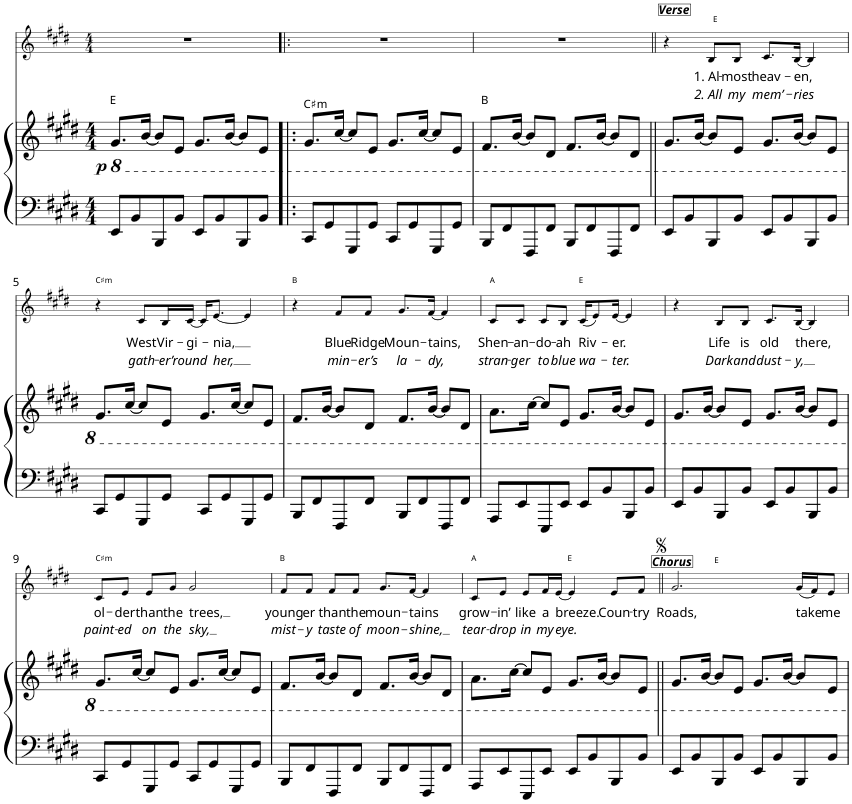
**kern	**kern	**dynam	**harte	**kern	**text	**text	**harte
*part2	*part2	*part2	*part2	*part1	*part1	*part1	*part1
*staff3	*staff2	*staff2/3	*	*staff1	*staff1	*staff1	*
*I"Piano	*	*	*	*I"Voice	*	*	*
*I'Pno	*	*	*	*	*	*	*
*	*	*	*	*stria5	*	*	*
*clefF4	*clefG2	*	*	*clefG2	*	*	*
*k[f#c#g#d#]	*k[f#c#g#d#]	*	*	*k[f#c#g#d#]	*	*	*
*E:	*E:	*	*	*E:	*	*	*
*M4/4	*M4/4	*	*	*M4/4	*	*	*
=1	=1	=1	=1	=1	=1	=1	=1
!	!	!LO:DY:b	!	!	!	!	!
8EE/L	8.G#/L	p	E:maj	1r	.	.	.
8BB/	.	.	.	.	.	.	.
.	[16B/Jk	.	.	.	.	.	.
8BBB/	8B/L]	.	.	.	.	.	.
8BB/J	8E/J	.	.	.	.	.	.
8EE/L	8.G#/L	.	.	.	.	.	.
8BB/	.	.	.	.	.	.	.
.	[16B/Jk	.	.	.	.	.	.
8BBB/	8B/L]	.	.	.	.	.	.
8BB/J	8E/J	.	.	.	.	.	.
=2!|:	=2!|:	=2!|:	=2!|:	=2!|:	=2!|:	=2!|:	=2!|:
!	!	!	!LO:H:kt=m	!	!	!	!
8CC#/L	8.G#/L	.	C#:min	1r	.	.	.
8GG#/	.	.	.	.	.	.	.
.	[16c#/Jk	.	.	.	.	.	.
8GGG#/	8c#/L]	.	.	.	.	.	.
8GG#/J	8E/J	.	.	.	.	.	.
8CC#/L	8.G#/L	.	.	.	.	.	.
8GG#/	.	.	.	.	.	.	.
.	[16c#/Jk	.	.	.	.	.	.
8GGG#/	8c#/L]	.	.	.	.	.	.
8GG#/J	8E/J	.	.	.	.	.	.
=3	=3	=3	=3	=3	=3	=3	=3
8BBB/L	8.F#/L	.	B:maj	1r	.	.	.
8FF#/	.	.	.	.	.	.	.
.	[16B/Jk	.	.	.	.	.	.
8FFF#/	8B/L]	.	.	.	.	.	.
8FF#/J	8D#/J	.	.	.	.	.	.
8BBB/L	8.F#/L	.	.	.	.	.	.
8FF#/	.	.	.	.	.	.	.
.	[16B/Jk	.	.	.	.	.	.
8FFF#/	8B/L]	.	.	.	.	.	.
8FF#/J	8D#/J	.	.	.	.	.	.
=4||	=4||	=4||	=4||	=4||	=4||	=4||	=4||
!	!	!	!	!LO:TX:a:Bi:t=Verse	!	!	!
8EE/L	8.G#/L	.	.	4r	.	.	E:maj
8BB/	.	.	.	.	.	.	.
.	[16B/Jk	.	.	.	.	.	.
!	!	!	!	!	!LO:LY:b	!LO:LY:b	!
8BBB/	8B/L]	.	.	8B/L	1. Al-	2. All	.
!	!	!	!	!	!LO:LY:b	!LO:LY:b	!
8BB/J	8E/J	.	.	8B/J	-most	my	.
!	!	!	!	!	!LO:LY:b	!LO:LY:b	!
8EE/L	8.G#/L	.	.	8.c#/L	heav-	mem’-	.
8BB/	.	.	.	.	.	.	.
!	!	!	!	!	!LO:LY:b	!LO:LY:b	!
.	[16B/Jk	.	.	[16B/Jk	-en,	-ries	.
8BBB/	8B/L]	.	.	4B/]	.	.	.
8BB/J	8E/J	.	.	.	.	.	.
!!LO:LB:g=z
=5	=5	=5	=5	=5	=5	=5	=5
!	!	!	!	!	!	!	!LO:H:kt=m
8CC#/L	8.G#/L	.	.	4r	.	.	C#:min
8GG#/	.	.	.	.	.	.	.
.	[16c#/Jk	.	.	.	.	.	.
!	!	!	!	!	!LO:LY:b	!LO:LY:b	!
8GGG#/	8c#/L]	.	.	8c#/L	West	gath-	.
!	!	!	!	!	!LO:LY:b	!LO:LY:b	!
8GG#/J	8E/J	.	.	16B/L	Vir-	-er	.
!	!	!	!	!	!LO:LY:b	!LO:LY:b	!
.	.	.	.	[16c#/JJ	-gi-	’round	.
8CC#/L	8.G#/L	.	.	16c#/KL]	.	.	.
!	!	!	!	!	!LO:LY:b	!LO:LY:b	!
.	.	.	.	[8.e/J	-nia,	her,	.
8GG#/	.	.	.	.	.	.	.
.	[16c#/Jk	.	.	.	.	.	.
8GGG#/	8c#/L]	.	.	4e/]	.	.	.
8GG#/J	8E/J	.	.	.	.	.	.
=6	=6	=6	=6	=6	=6	=6	=6
8BBB/L	8.F#/L	.	.	4r	.	.	B:maj
8FF#/	.	.	.	.	.	.	.
.	[16B/Jk	.	.	.	.	.	.
!	!	!	!	!	!LO:LY:b	!LO:LY:b	!
8FFF#/	8B/L]	.	.	8f#/L	Blue	min-	.
!	!	!	!	!	!LO:LY:b	!LO:LY:b	!
8FF#/J	8D#/J	.	.	8f#/J	Ridge	-er’s	.
!	!	!	!	!	!LO:LY:b	!LO:LY:b	!
8BBB/L	8.F#/L	.	.	8.g#/L	Moun-	la-	.
8FF#/	.	.	.	.	.	.	.
!	!	!	!	!	!LO:LY:b	!LO:LY:b	!
.	[16B/Jk	.	.	[16f#/Jk	-tains,	-dy,	.
8FFF#/	8B/L]	.	.	4f#/]	.	.	.
8FF#/J	8D#/J	.	.	.	.	.	.
=7	=7	=7	=7	=7	=7	=7	=7
!	!	!	!	!	!LO:LY:b	!LO:LY:b	!
8AAA/L	8.A\L	.	.	8c#/L	Shen-	stran-	A:maj
!	!	!	!	!	!LO:LY:b	!LO:LY:b	!
8EE/	.	.	.	8c#/J	-an-	-ger	.
.	[16c#\Jk	.	.	.	.	.	.
!	!	!	!	!	!LO:LY:b	!LO:LY:b	!
8EEE/	8c#/L]	.	.	8c#/L	-do-	to	.
!	!	!	!	!	!LO:LY:b	!LO:LY:b	!
8EE/J	8E/J	.	.	8B/J	-ah	blue	.
!	!	!	!	!	!LO:LY:b	!LO:LY:b	!
8EE/L	8.G#/L	.	.	(16c#/KL	Riv-	wa-	E:maj
.	.	.	.	8e/)	.	.	.
8BB/	.	.	.	.	.	.	.
!	!	!	!	!	!LO:LY:b	!LO:LY:b	!
.	[16B/Jk	.	.	[16e/Jk	-er.	-ter.	.
8BBB/	8B/L]	.	.	4e/]	.	.	.
8BB/J	8E/J	.	.	.	.	.	.
=8	=8	=8	=8	=8	=8	=8	=8
8EE/L	8.G#/L	.	.	4r	.	.	.
8BB/	.	.	.	.	.	.	.
.	[16B/Jk	.	.	.	.	.	.
!	!	!	!	!	!LO:LY:b	!LO:LY:b	!
8BBB/	8B/L]	.	.	8B/L	Life	Dark	.
!	!	!	!	!	!LO:LY:b	!LO:LY:b	!
8BB/J	8E/J	.	.	8B/J	is	and	.
!	!	!	!	!	!LO:LY:b	!LO:LY:b	!
8EE/L	8.G#/L	.	.	8.c#/L	old	dust-	.
8BB/	.	.	.	.	.	.	.
!	!	!	!	!	!LO:LY:b	!LO:LY:b	!
.	[16B/Jk	.	.	[16B/Jk	there,	-y,	.
8BBB/	8B/L]	.	.	4B/]	.	.	.
8BB/J	8E/J	.	.	.	.	.	.
!!LO:LB:g=z
=9	=9	=9	=9	=9	=9	=9	=9
!	!	!	!	!	!LO:LY:b	!LO:LY:b	!LO:H:kt=m
8CC#/L	8.G#/L	.	.	8c#/L	ol-	paint-	C#:min
!	!	!	!	!	!LO:LY:b	!LO:LY:b	!
8GG#/	.	.	.	8e/J	-der	-ed	.
.	[16c#/Jk	.	.	.	.	.	.
!	!	!	!	!	!LO:LY:b	!LO:LY:b	!
8GGG#/	8c#/L]	.	.	8e/L	than	on	.
!	!	!	!	!	!LO:LY:b	!LO:LY:b	!
8GG#/J	8E/J	.	.	8g#/J	the	the	.
!	!	!	!	!	!LO:LY:b	!LO:LY:b	!
8CC#/L	8.G#/L	.	.	2g#/	trees,	sky,	.
8GG#/	.	.	.	.	.	.	.
.	[16c#/Jk	.	.	.	.	.	.
8GGG#/	8c#/L]	.	.	.	.	.	.
8GG#/J	8E/J	.	.	.	.	.	.
=10	=10	=10	=10	=10	=10	=10	=10
!	!	!	!	!	!LO:LY:b	!LO:LY:b	!
8BBB/L	8.F#/L	.	.	8f#/L	-young	mist-	B:maj
!	!	!	!	!	!LO:LY:b	!LO:LY:b	!
8FF#/	.	.	.	8f#/J	er	-y	.
.	[16B/Jk	.	.	.	.	.	.
!	!	!	!	!	!LO:LY:b	!LO:LY:b	!
8FFF#/	8B/L]	.	.	8f#/L	than	taste	.
!	!	!	!	!	!LO:LY:b	!LO:LY:b	!
8FF#/J	8D#/J	.	.	8f#/J	the	of	.
!	!	!	!	!	!LO:LY:b	!LO:LY:b	!
8BBB/L	8.F#/L	.	.	8.g#/L	moun-	moon-	.
8FF#/	.	.	.	.	.	.	.
!	!	!	!	!	!LO:LY:b	!LO:LY:b	!
.	[16B/Jk	.	.	[16f#/Jk	-tains	-shine,	.
8FFF#/	8B/L]	.	.	4f#/]	.	.	.
8FF#/J	8D#/J	.	.	.	.	.	.
=11	=11	=11	=11	=11	=11	=11	=11
!	!	!	!	!	!LO:LY:b	!LO:LY:b	!
8AAA/L	8.A\L	.	.	8c#/L	grow-	tear-	A:maj
!	!	!	!	!	!LO:LY:b	!LO:LY:b	!
8EE/	.	.	.	8e/J	-in’	-drop	.
.	[16c#\Jk	.	.	.	.	.	.
!	!	!	!	!	!LO:LY:b	!LO:LY:b	!
8EEE/	8c#/L]	.	.	8e/L	like	in	.
!	!	!	!	!	!LO:LY:b	!LO:LY:b	!
8EE/J	8E/J	.	.	16f#/L	a	my	.
!	!	!	!	!	!LO:LY:b	!LO:LY:b	!
.	.	.	.	[16e/JJ	breeze.	eye.	.
8EE/L	8.G#/L	.	.	4e/]	.	.	E:maj
8BB/	.	.	.	.	.	.	.
.	[16B/Jk	.	.	.	.	.	.
!	!	!	!	!	!LO:LY:b	!	!
8BBB/	8B/L]	.	.	8e/L	Coun-	.	.
!	!	!	!	!	!LO:LY:b	!	!
8BB/J	8E/J	.	.	8f#/J	-try	.	.
=12||	=12||	=12||	=12||	=12||	=12||	=12||	=12||
!	!	!	!	!LO:TX:a:Bi:t=Chorus	!	!	!
!	!	!	!	!	!LO:LY:b	!	!
8EE/L	8.G#/L	.	.	2.g#/	Roads,	.	E:maj
8BB/	.	.	.	.	.	.	.
.	[16B/Jk	.	.	.	.	.	.
8BBB/	8B/L]	.	.	.	.	.	.
8BB/J	8E/J	.	.	.	.	.	.
8EE/L	8.G#/L	.	.	.	.	.	.
8BB/	.	.	.	.	.	.	.
.	[16B/Jk	.	.	.	.	.	.
!	!	!	!	!	!LO:LY:b	!	!
8BBB/	8B/L]	.	.	(16g#/LL	take	.	.
.	.	.	.	16f#/J)	.	.	.
!	!	!	!	!	!LO:LY:b	!	!
8BB/J	8E/J	.	.	8e/J	me	.	.
=	=	=	=	=	=	=	=
*-	*-	*-	*-	*-	*-	*-	*-
